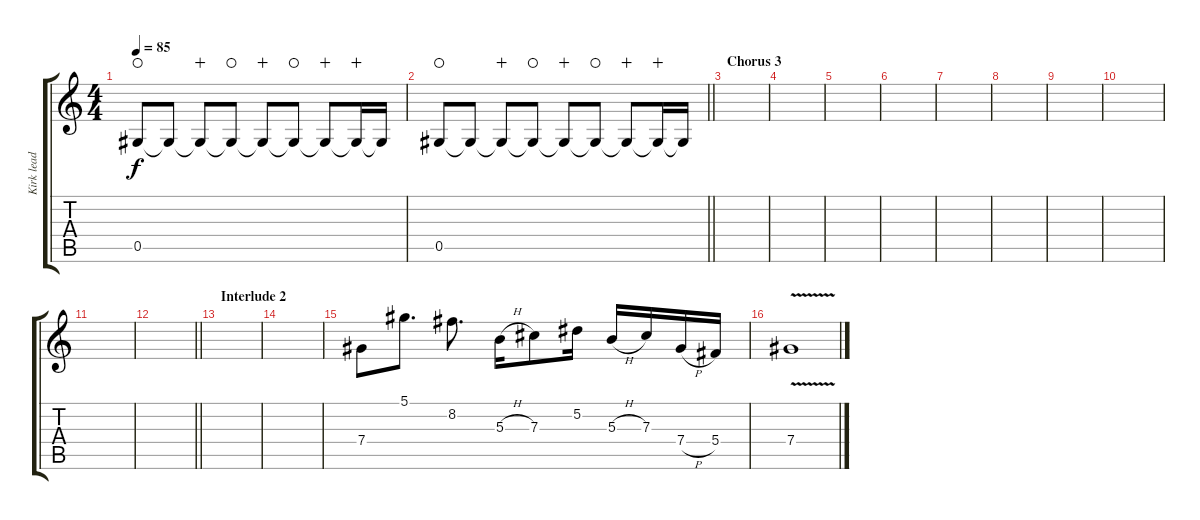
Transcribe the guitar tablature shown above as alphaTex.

\track ("Kirk lead" "Kirk lead") {instrument electricguitarclean}
\staff {score tabs}
\tuning (Eb4 Bb3 Gb3 Db3 Ab2 Eb2) {hide}
\ts (4 4)
\tempo 85
\clef g2
\ks c
0.5.8{dy f volume 3 waho} 0.5{t}.8 0.5{t}.8{wahc} 0.5{t}.8{waho} 0.5{t}.8{wahc} 0.5{t}.8{waho} 0.5{t}.8{wahc} 0.5{t}.16{wahc} 0.5{t}.16{volume 1} |
\barLineRight lightlight
0.5.8{volume 3 waho} 0.5{t}.8 0.5{t}.8{wahc} 0.5{t}.8{waho} 0.5{t}.8{wahc} 0.5{t}.8{waho} 0.5{t}.8{wahc} 0.5{t}.16{wahc} 0.5{t}.16{volume 1} |
\section ("" "Chorus 3")
|
|
|
|
|
|
|
|
|
\barLineRight lightlight
|
\section ("" "Interlude 2")
|
|
7.4.8{volume 16 balance 11 instrument electricguitarclean} 5.1.8{d} 8.2.8{d} 5.3{h}.16 7.3.8 5.2.16 5.3{h}.16 7.3.16 7.4{h}.16 5.4.16 |
7.4{v}.1
